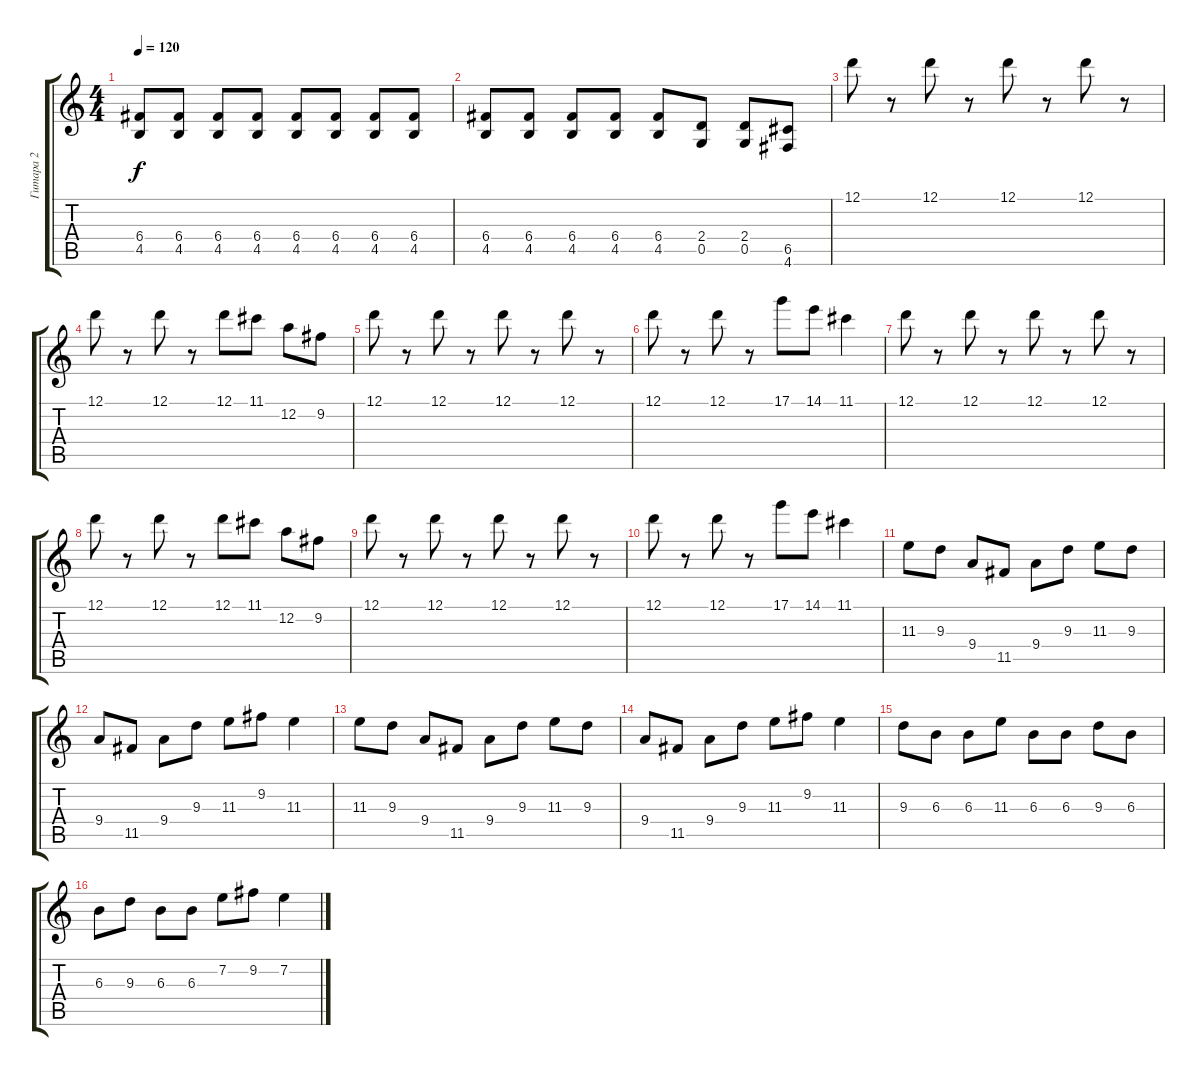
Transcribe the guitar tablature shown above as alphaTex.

\track ("Гитара 2" "Гитара 2") {instrument overdrivenguitar}
\staff {score tabs}
\tuning (D4 A3 F3 C3 G2 D2) {hide}
\ts (4 4)
\tempo 120
\clef g2
\ks c
(6.4 4.5).8{dy f} (6.4 4.5).8 (6.4 4.5).8 (6.4 4.5).8 (6.4 4.5).8 (6.4 4.5).8 (6.4 4.5).8 (6.4 4.5).8 |
(6.4 4.5).8 (6.4 4.5).8 (6.4 4.5).8 (6.4 4.5).8 (6.4 4.5).8 (2.4 0.5).8 (2.4 0.5).8 (6.5 4.6).8 |
12.1.8{instrument electricguitarclean} r.8 12.1.8 r.8 12.1.8 r.8 12.1.8 r.8 |
12.1.8 r.8 12.1.8 r.8 12.1.8 11.1.8 12.2.8 9.2.8 |
12.1.8 r.8 12.1.8 r.8 12.1.8 r.8 12.1.8 r.8 |
12.1.8 r.8 12.1.8 r.8 17.1.8 14.1.8 11.1.4 |
12.1.8 r.8 12.1.8 r.8 12.1.8 r.8 12.1.8 r.8 |
12.1.8 r.8 12.1.8 r.8 12.1.8 11.1.8 12.2.8 9.2.8 |
12.1.8 r.8 12.1.8 r.8 12.1.8 r.8 12.1.8 r.8 |
12.1.8 r.8 12.1.8 r.8 17.1.8 14.1.8 11.1.4 |
11.3.8{instrument overdrivenguitar} 9.3.8 9.4.8 11.5.8 9.4.8 9.3.8 11.3.8 9.3.8 |
9.4.8 11.5.8 9.4.8 9.3.8 11.3.8 9.2.8 11.3.4 |
11.3.8 9.3.8 9.4.8 11.5.8 9.4.8 9.3.8 11.3.8 9.3.8 |
9.4.8 11.5.8 9.4.8 9.3.8 11.3.8 9.2.8 11.3.4 |
9.3.8 6.3.8 6.3.8 11.3.8 6.3.8 6.3.8 9.3.8 6.3.8 |
6.3.8 9.3.8 6.3.8 6.3.8 7.2.8 9.2.8 7.2.4
